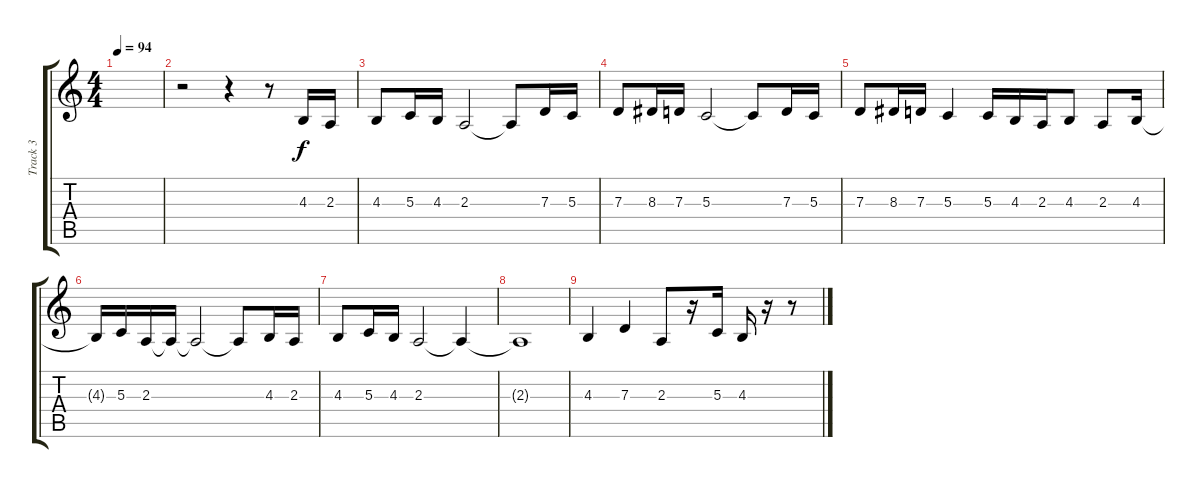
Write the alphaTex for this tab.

\track ("Track 3" "Track 3") {instrument acousticgrandpiano}
\staff {score tabs}
\tuning (E4 B3 G3 D3 A2 E2) {hide}
\ts (4 4)
\tempo 94
\clef g2
\ks c
|
r.2 r.4 r.8 4.3.16 2.3.16 |
4.3.8 5.3.16 4.3.16 2.3.2 2.3{t}.8 7.3.16 5.3.16 |
7.3.8 8.3.16 7.3.16 5.3.2 5.3{t}.8 7.3.16 5.3.16 |
7.3.8 8.3.16 7.3.16 5.3.4 5.3.16 4.3.16 2.3.16 4.3.8 2.3.8 4.3.16 |
4.3{t}.16 5.3.16 2.3.16 2.3{t}.16 2.3{t}.2 2.3{t}.8 4.3.16 2.3.16 |
4.3.8 5.3.16 4.3.16 2.3.2 2.3{t}.4 |
2.3{t}.1 |
4.3.4 7.3.4 2.3.8 r.16 5.3.16 4.3.16 r.16 r.8
